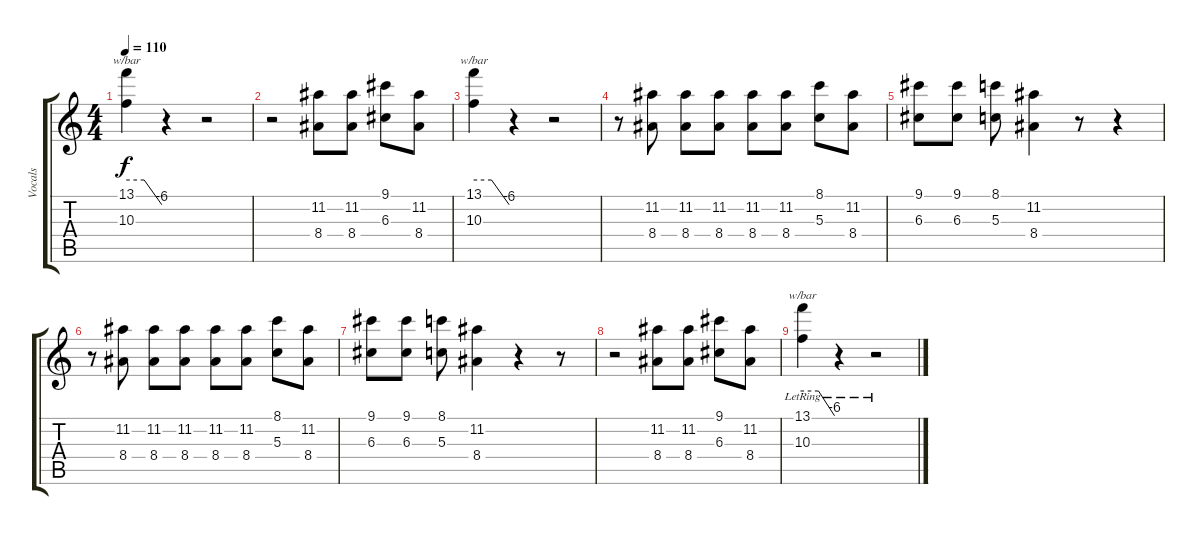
\track ("Vocals" "Vocals") {instrument lead3calliope}
\staff {score tabs}
\tuning (E5 B4 G4 D4 A3 E3) {hide}
\ts (4 4)
\tempo 110
\clef g2
\ks c
(13.1 10.3).4{tbe (custom default 0 0 30 0 60 -24) dy f} r.4 r.2 |
r.2 (11.2 8.4).8 (11.2 8.4).8 (9.1 6.3).8 (11.2 8.4).8 |
(13.1 10.3).4{tbe (custom default 0 0 30 0 60 -24)} r.4 r.2 |
r.8 (11.2 8.4).8 (11.2 8.4).8 (11.2 8.4).8 (11.2 8.4).8 (11.2 8.4).8 (8.1 5.3).8 (11.2 8.4).8 |
(9.1 6.3).8 (9.1 6.3).8 (8.1 5.3).8 (11.2 8.4).4 r.8 r.4 |
r.8 (11.2 8.4).8 (11.2 8.4).8 (11.2 8.4).8 (11.2 8.4).8 (11.2 8.4).8 (8.1 5.3).8 (11.2 8.4).8 |
(9.1 6.3).8 (9.1 6.3).8 (8.1 5.3).8 (11.2 8.4).4 r.4 r.8 |
r.2 (11.2 8.4).8 (11.2 8.4).8 (9.1 6.3).8 (11.2 8.4).8 |
(13.1 10.3{lr}).4{tbe (custom default 0 0 30 0 60 -24)} r.4 r.2
